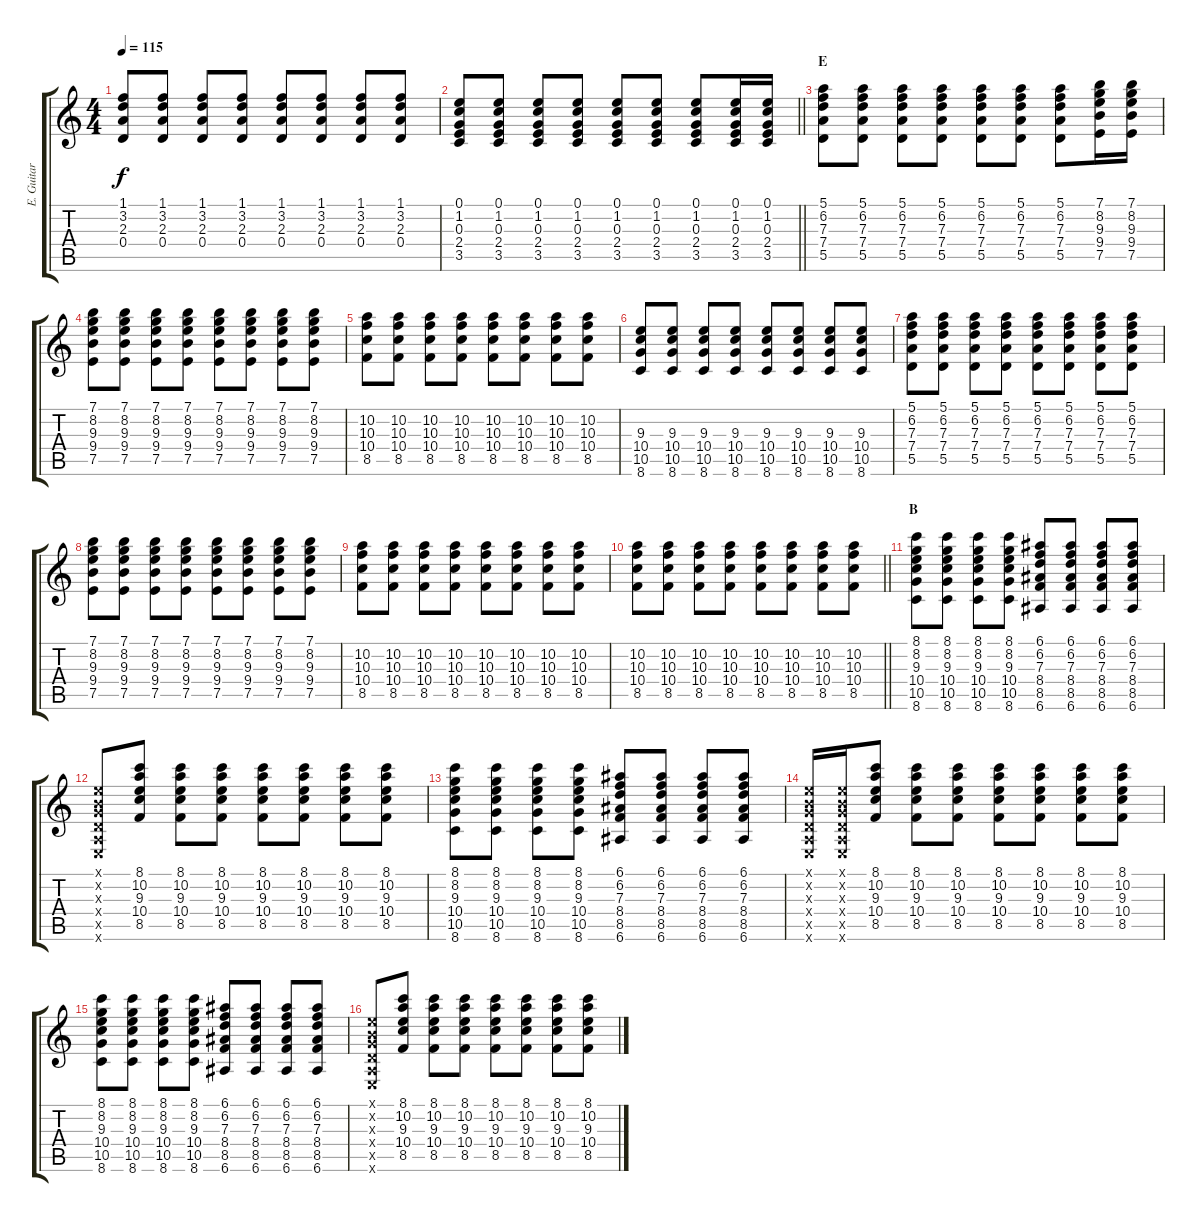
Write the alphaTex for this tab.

\track ("E. Guitar 2" "E. Guitar ") {instrument electricguitarjazz}
\staff {score tabs}
\tuning (E4 B3 G3 D3 A2 E2) {hide}
\ts (4 4)
\tempo 115
\clef g2
\ks c
(1.1 3.2 2.3 0.4).8{dy f} (1.1 3.2 2.3 0.4).8 (1.1 3.2 2.3 0.4).8 (1.1 3.2 2.3 0.4).8 (1.1 3.2 2.3 0.4).8 (1.1 3.2 2.3 0.4).8 (1.1 3.2 2.3 0.4).8 (1.1 3.2 2.3 0.4).8 |
\barLineRight lightlight
(0.1 1.2 0.3 2.4 3.5).8 (0.1 1.2 0.3 2.4 3.5).8 (0.1 1.2 0.3 2.4 3.5).8 (0.1 1.2 0.3 2.4 3.5).8 (0.1 1.2 0.3 2.4 3.5).8 (0.1 1.2 0.3 2.4 3.5).8 (0.1 1.2 0.3 2.4 3.5).8 (0.1 1.2 0.3 2.4 3.5).16 (0.1 1.2 0.3 2.4 3.5).16 |
\section ("" "E")
(5.1 6.2 7.3 7.4 5.5).8 (5.1 6.2 7.3 7.4 5.5).8 (5.1 6.2 7.3 7.4 5.5).8 (5.1 6.2 7.3 7.4 5.5).8 (5.1 6.2 7.3 7.4 5.5).8 (5.1 6.2 7.3 7.4 5.5).8 (5.1 6.2 7.3 7.4 5.5).8 (7.1 8.2 9.3 9.4 7.5).16 (7.1 8.2 9.3 9.4 7.5).16 |
(7.1 8.2 9.3 9.4 7.5).8 (7.1 8.2 9.3 9.4 7.5).8 (7.1 8.2 9.3 9.4 7.5).8 (7.1 8.2 9.3 9.4 7.5).8 (7.1 8.2 9.3 9.4 7.5).8 (7.1 8.2 9.3 9.4 7.5).8 (7.1 8.2 9.3 9.4 7.5).8 (7.1 8.2 9.3 9.4 7.5).8 |
(10.2 10.3 10.4 8.5).8 (10.2 10.3 10.4 8.5).8 (10.2 10.3 10.4 8.5).8 (10.2 10.3 10.4 8.5).8 (10.2 10.3 10.4 8.5).8 (10.2 10.3 10.4 8.5).8 (10.2 10.3 10.4 8.5).8 (10.2 10.3 10.4 8.5).8 |
(9.3 10.4 10.5 8.6).8 (9.3 10.4 10.5 8.6).8 (9.3 10.4 10.5 8.6).8 (9.3 10.4 10.5 8.6).8 (9.3 10.4 10.5 8.6).8 (9.3 10.4 10.5 8.6).8 (9.3 10.4 10.5 8.6).8 (9.3 10.4 10.5 8.6).8 |
(5.1 6.2 7.3 7.4 5.5).8 (5.1 6.2 7.3 7.4 5.5).8 (5.1 6.2 7.3 7.4 5.5).8 (5.1 6.2 7.3 7.4 5.5).8 (5.1 6.2 7.3 7.4 5.5).8 (5.1 6.2 7.3 7.4 5.5).8 (5.1 6.2 7.3 7.4 5.5).8 (5.1 6.2 7.3 7.4 5.5).8 |
(7.1 8.2 9.3 9.4 7.5).8 (7.1 8.2 9.3 9.4 7.5).8 (7.1 8.2 9.3 9.4 7.5).8 (7.1 8.2 9.3 9.4 7.5).8 (7.1 8.2 9.3 9.4 7.5).8 (7.1 8.2 9.3 9.4 7.5).8 (7.1 8.2 9.3 9.4 7.5).8 (7.1 8.2 9.3 9.4 7.5).8 |
(10.2 10.3 10.4 8.5).8 (10.2 10.3 10.4 8.5).8 (10.2 10.3 10.4 8.5).8 (10.2 10.3 10.4 8.5).8 (10.2 10.3 10.4 8.5).8 (10.2 10.3 10.4 8.5).8 (10.2 10.3 10.4 8.5).8 (10.2 10.3 10.4 8.5).8 |
\barLineRight lightlight
(10.2 10.3 10.4 8.5).8 (10.2 10.3 10.4 8.5).8 (10.2 10.3 10.4 8.5).8 (10.2 10.3 10.4 8.5).8 (10.2 10.3 10.4 8.5).8 (10.2 10.3 10.4 8.5).8 (10.2 10.3 10.4 8.5).8 (10.2 10.3 10.4 8.5).8 |
\section ("" "B")
(8.1 8.2 9.3 10.4 10.5 8.6).8 (8.1 8.2 9.3 10.4 10.5 8.6).8 (8.1 8.2 9.3 10.4 10.5 8.6).8 (8.1 8.2 9.3 10.4 10.5 8.6).8 (6.1 6.2 7.3 8.4 8.5 6.6).8 (6.1 6.2 7.3 8.4 8.5 6.6).8 (6.1 6.2 7.3 8.4 8.5 6.6).8 (6.1 6.2 7.3 8.4 8.5 6.6).8 |
(0.1{x} 0.2{x} 0.3{x} 0.4{x} 0.5{x} 0.6{x}).8 (8.1 10.2 9.3 10.4 8.5).8 (8.1 10.2 9.3 10.4 8.5).8 (8.1 10.2 9.3 10.4 8.5).8 (8.1 10.2 9.3 10.4 8.5).8 (8.1 10.2 9.3 10.4 8.5).8 (8.1 10.2 9.3 10.4 8.5).8 (8.1 10.2 9.3 10.4 8.5).8 |
(8.1 8.2 9.3 10.4 10.5 8.6).8 (8.1 8.2 9.3 10.4 10.5 8.6).8 (8.1 8.2 9.3 10.4 10.5 8.6).8 (8.1 8.2 9.3 10.4 10.5 8.6).8 (6.1 6.2 7.3 8.4 8.5 6.6).8 (6.1 6.2 7.3 8.4 8.5 6.6).8 (6.1 6.2 7.3 8.4 8.5 6.6).8 (6.1 6.2 7.3 8.4 8.5 6.6).8 |
(0.1{x} 0.2{x} 0.3{x} 0.4{x} 0.5{x} 0.6{x}).16 (0.1{x} 0.2{x} 0.3{x} 0.4{x} 0.5{x} 0.6{x}).16 (8.1 10.2 9.3 10.4 8.5).8 (8.1 10.2 9.3 10.4 8.5).8 (8.1 10.2 9.3 10.4 8.5).8 (8.1 10.2 9.3 10.4 8.5).8 (8.1 10.2 9.3 10.4 8.5).8 (8.1 10.2 9.3 10.4 8.5).8 (8.1 10.2 9.3 10.4 8.5).8 |
(8.1 8.2 9.3 10.4 10.5 8.6).8 (8.1 8.2 9.3 10.4 10.5 8.6).8 (8.1 8.2 9.3 10.4 10.5 8.6).8 (8.1 8.2 9.3 10.4 10.5 8.6).8 (6.1 6.2 7.3 8.4 8.5 6.6).8 (6.1 6.2 7.3 8.4 8.5 6.6).8 (6.1 6.2 7.3 8.4 8.5 6.6).8 (6.1 6.2 7.3 8.4 8.5 6.6).8 |
(0.1{x} 0.2{x} 0.3{x} 0.4{x} 0.5{x} 0.6{x}).8 (8.1 10.2 9.3 10.4 8.5).8 (8.1 10.2 9.3 10.4 8.5).8 (8.1 10.2 9.3 10.4 8.5).8 (8.1 10.2 9.3 10.4 8.5).8 (8.1 10.2 9.3 10.4 8.5).8 (8.1 10.2 9.3 10.4 8.5).8 (8.1 10.2 9.3 10.4 8.5).8
